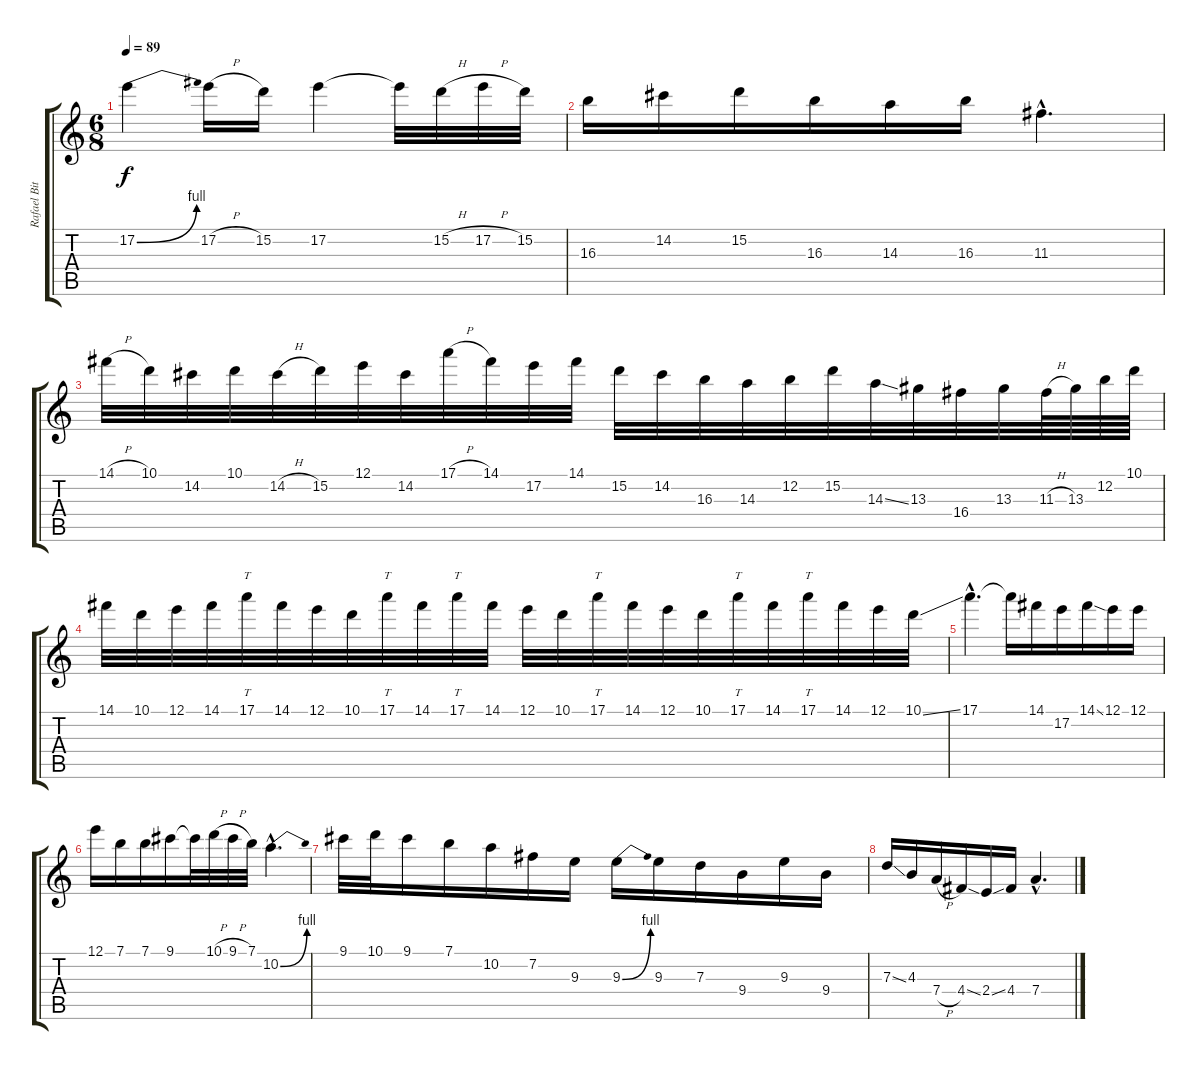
\track ("Rafael Bittencourt" "Rafael Bit") {instrument overdrivenguitar}
\staff {score tabs}
\tuning (E4 B3 G3 D3 A2 E2) {hide}
\ts (6 8)
\tempo 89
\clef g2
\ks c
17.2{be (bend 0 0 60 4)}.4{dy f} 17.2{h}.16 15.2.16 17.2.4 17.2{t}.32 15.2{h}.32 17.2{h}.32 15.2.32 |
16.3.16{volume 7} 14.2.16 15.2.16 16.3.16 14.3.16 16.3.16 11.3{hac}.4{d} |
14.1{h}.32 10.1.32 14.2.32 10.1.32 14.2{h}.32 15.2.32 12.1.32 14.2.32 17.1{h}.32 14.1.32 17.2.32 14.1.32 15.2.32 14.2.32 16.3.32 14.3.32 12.2.32 15.2.32 14.3{ss}.32 13.3.32 16.4.32 13.3.32 11.3{h}.64 13.3.64 12.2.64 10.1.64 |
14.1.32 10.1.32 12.1.32 14.1.32 17.1.32{tt} 14.1.32 12.1.32 10.1.32 17.1.32{tt} 14.1.32 17.1.32{tt} 14.1.32 12.1.32 10.1.32 17.1.32{tt} 14.1.32 12.1.32 10.1.32 17.1.32{tt} 14.1.32 17.1.32{tt} 14.1.32 12.1.32 10.1{ss}.32 |
17.1{hac}.4{d} 17.1{t}.16 14.1.16 17.2.16 14.1{ss}.16 12.1.16 12.1.16 |
12.1.16 7.1.16 7.1.16 9.1.16 9.1{t}.32 10.1{h}.32 9.1{h}.32 7.1.32 10.2{be (bend 0 0 60 4) hac}.4{d} |
9.1.32{volume 0} 10.1.32 9.1.16 7.1.16 10.2.16 7.2.16 9.3.16 9.3{be (bend 0 0 60 4)}.16 9.3.16 7.3.16 9.4.16 9.3.16 9.4.16 |
7.3{ss}.16 4.3.16 7.4{h}.16 4.4{ss}.16 2.4{ss}.16 4.4.16 7.4{hac}.4{d}
